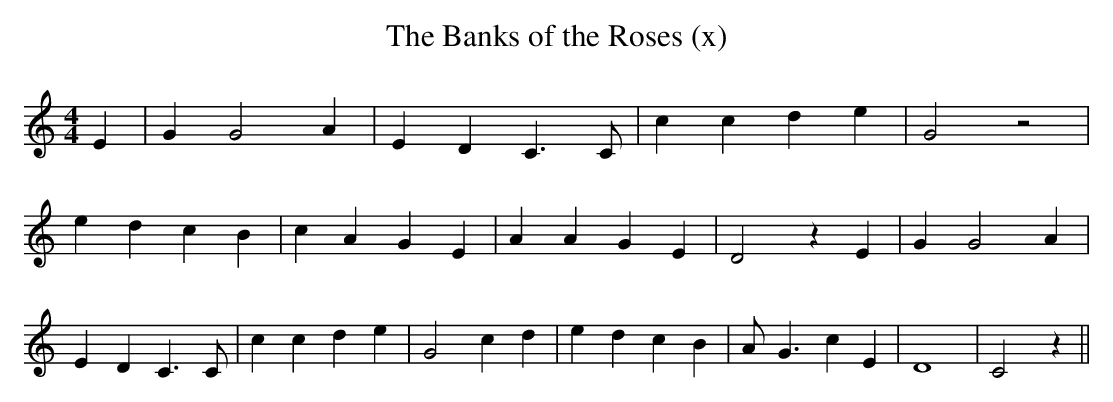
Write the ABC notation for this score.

X:1
T:The Banks of the Roses (x)
M:4/4
L:1/4
K:C
 E| G G2 A| E- D C3/2 C/2| c c d e| G2 z2| e d c B| c A G E| A A G E|\
 D2 z E| G G2 A| E- D C3/2 C/2| c c d e| G2 c d| e d c B| A/2- G3/2 c E|\
 D4| C2 z||
